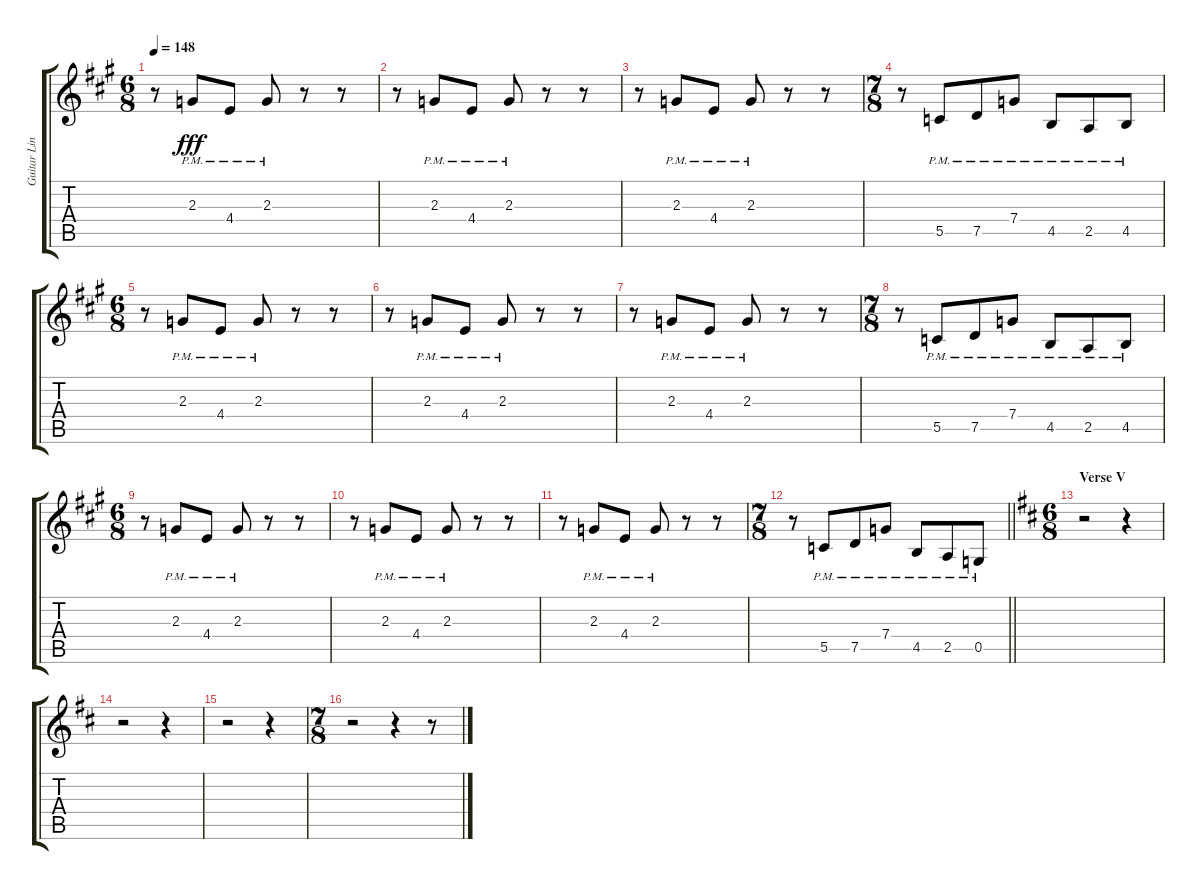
\track ("Guitar Line 3 [Solo]" "Guitar Lin") {instrument overdrivenguitar}
\staff {score tabs}
\tuning (D4 A3 F3 C3 G2 D2) {hide}
\ts (6 8)
\tempo 148
\clef g2
\ks a
r.8{dy fff} 2.3{pm}.8 4.4{pm}.8 2.3{pm}.8 r.8 r.8 |
r.8 2.3{pm}.8 4.4{pm}.8 2.3{pm}.8 r.8 r.8 |
r.8 2.3{pm}.8 4.4{pm}.8 2.3{pm}.8 r.8 r.8 |
\ts (7 8)
r.8 5.5{pm}.8 7.5{pm}.8 7.4{pm}.8 4.5{pm}.8 2.5{pm}.8 4.5{pm}.8 |
\ts (6 8)
r.8 2.3{pm}.8 4.4{pm}.8 2.3{pm}.8 r.8 r.8 |
r.8 2.3{pm}.8 4.4{pm}.8 2.3{pm}.8 r.8 r.8 |
r.8 2.3{pm}.8 4.4{pm}.8 2.3{pm}.8 r.8 r.8 |
\ts (7 8)
r.8 5.5{pm}.8 7.5{pm}.8 7.4{pm}.8 4.5{pm}.8 2.5{pm}.8 4.5{pm}.8 |
\ts (6 8)
r.8 2.3{pm}.8 4.4{pm}.8 2.3{pm}.8 r.8 r.8 |
r.8 2.3{pm}.8 4.4{pm}.8 2.3{pm}.8 r.8 r.8 |
r.8 2.3{pm}.8 4.4{pm}.8 2.3{pm}.8 r.8 r.8 |
\ts (7 8)
\barLineRight lightlight
r.8 5.5{pm}.8 7.5{pm}.8 7.4{pm}.8 4.5{pm}.8 2.5{pm}.8 0.5{pm}.8 |
\ts (6 8)
\section ("" "Verse V")
\ks d
r.2 r.4 |
r.2 r.4 |
r.2 r.4 |
\ts (7 8)
r.2 r.4 r.8
